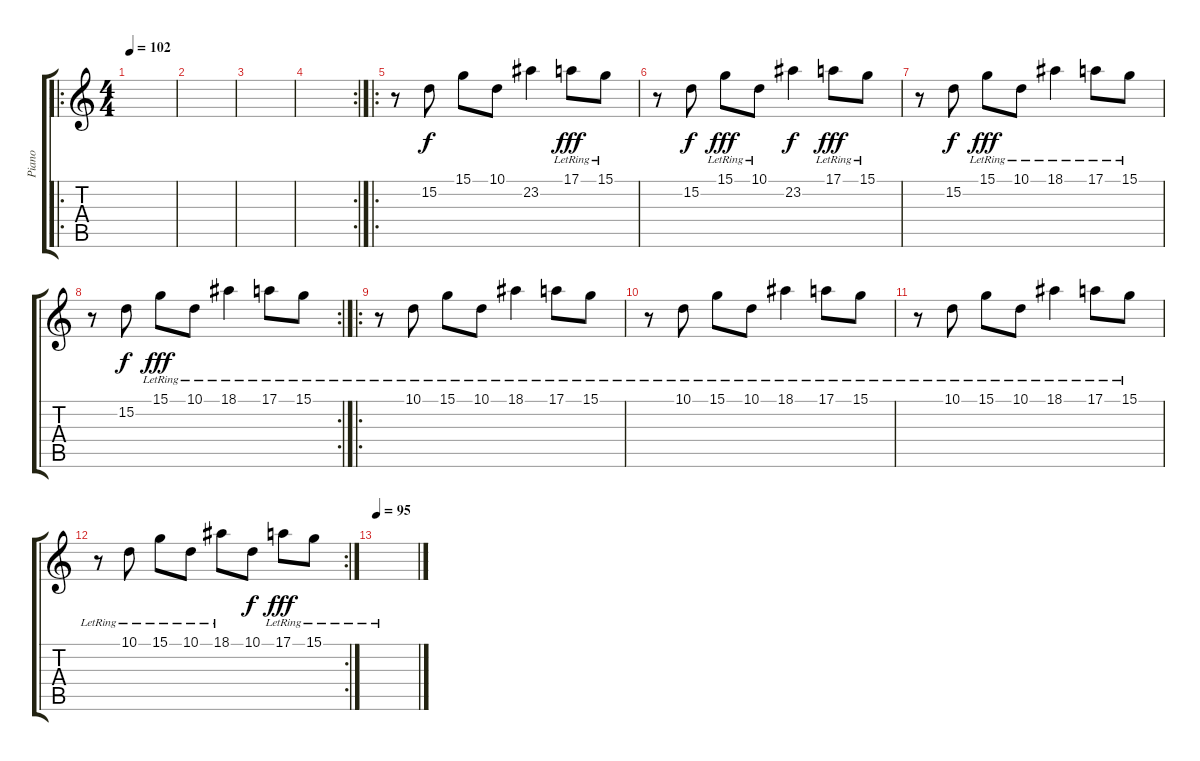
\track ("Piano" "Piano") {instrument acousticgrandpiano}
\staff {score tabs}
\tuning (E4 B3 G3 D3 A2 E2) {hide}
\ro
\ts (4 4)
\tempo 102
\clef g2
\ks c
|
|
|
\rc 2
|
\ro
r.8{volume 15} 15.2.8 15.1.8 10.1.8 23.2.4 17.1{lr}.8{dy fff} 15.1{lr}.8 |
r.8 15.2.8{dy f} 15.1{lr}.8{dy fff} 10.1{lr}.8 23.2.4{dy f} 17.1{lr}.8{dy fff} 15.1{lr}.8 |
r.8 15.2.8{dy f} 15.1{lr}.8{dy fff} 10.1{lr}.8 18.1{lr}.4 17.1{lr}.8 15.1{lr}.8 |
\rc 2
r.8 15.2.8{dy f} 15.1{lr}.8{dy fff} 10.1{lr}.8 18.1{lr}.4 17.1{lr}.8 15.1{lr}.8 |
\ro
r.8{volume 15} 10.1{lr}.8 15.1{lr}.8 10.1{lr}.8 18.1{lr}.4 17.1{lr}.8 15.1{lr}.8 |
r.8 10.1{lr}.8 15.1{lr}.8 10.1{lr}.8 18.1{lr}.4 17.1{lr}.8 15.1{lr}.8 |
r.8 10.1{lr}.8 15.1{lr}.8 10.1{lr}.8 18.1{lr}.4 17.1{lr}.8 15.1{lr}.8 |
\rc 2
r.8 10.1{lr}.8 15.1{lr}.8 10.1{lr}.8 18.1{lr}.8 10.1.8{dy f} 17.1{lr}.8{dy fff} 15.1{lr}.8 |
\tempo 102
\tempo 95
